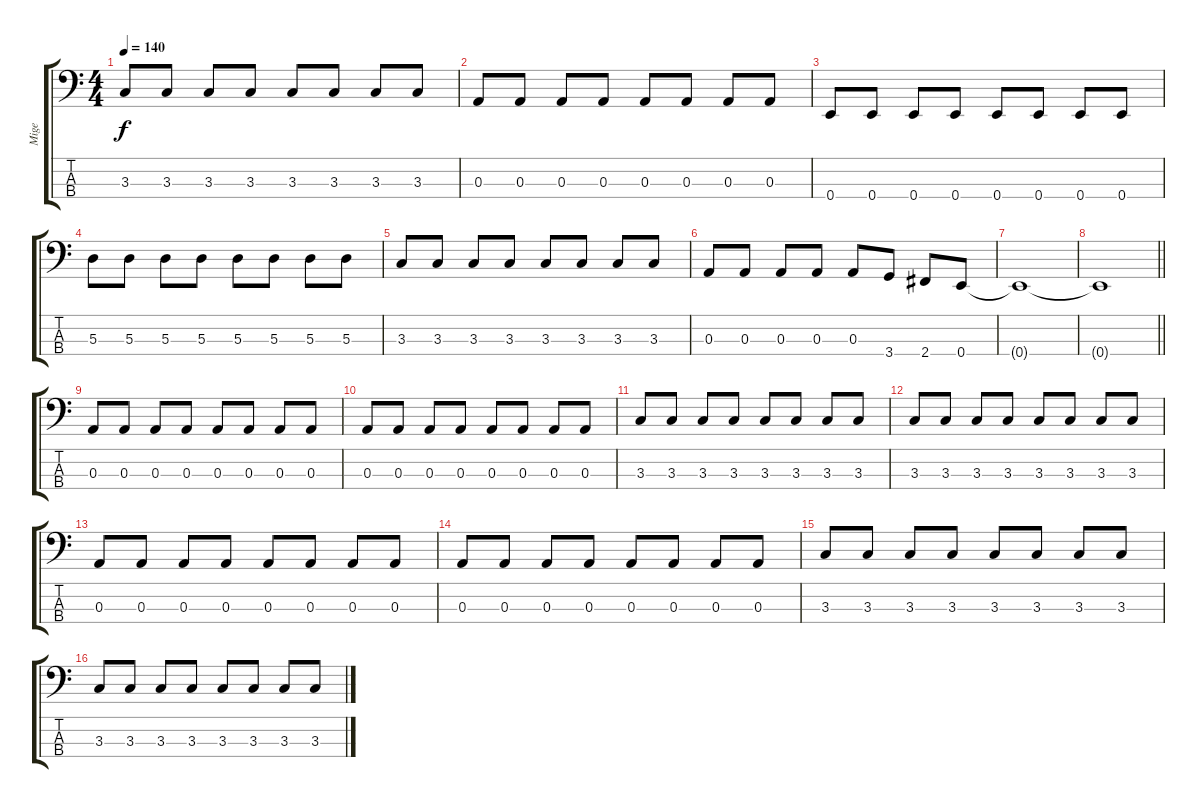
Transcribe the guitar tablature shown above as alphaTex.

\track ("Mige" "Mige") {instrument electricbassfinger}
\staff {score tabs}
\tuning (G2 D2 A1 E1) {hide}
\ts (4 4)
\tempo 140
\clef f4
\ks c
3.3.8{dy f} 3.3.8 3.3.8 3.3.8 3.3.8 3.3.8 3.3.8 3.3.8 |
0.3.8 0.3.8 0.3.8 0.3.8 0.3.8 0.3.8 0.3.8 0.3.8 |
0.4.8 0.4.8 0.4.8 0.4.8 0.4.8 0.4.8 0.4.8 0.4.8 |
5.3.8 5.3.8 5.3.8 5.3.8 5.3.8 5.3.8 5.3.8 5.3.8 |
3.3.8 3.3.8 3.3.8 3.3.8 3.3.8 3.3.8 3.3.8 3.3.8 |
0.3.8 0.3.8 0.3.8 0.3.8 0.3.8 3.4.8 2.4.8 0.4.8 |
0.4{t}.1 |
\barLineRight lightlight
0.4{t}.1 |
0.3.8 0.3.8 0.3.8 0.3.8 0.3.8 0.3.8 0.3.8 0.3.8 |
0.3.8 0.3.8 0.3.8 0.3.8 0.3.8 0.3.8 0.3.8 0.3.8 |
3.3.8 3.3.8 3.3.8 3.3.8 3.3.8 3.3.8 3.3.8 3.3.8 |
3.3.8 3.3.8 3.3.8 3.3.8 3.3.8 3.3.8 3.3.8 3.3.8 |
0.3.8 0.3.8 0.3.8 0.3.8 0.3.8 0.3.8 0.3.8 0.3.8 |
0.3.8 0.3.8 0.3.8 0.3.8 0.3.8 0.3.8 0.3.8 0.3.8 |
3.3.8 3.3.8 3.3.8 3.3.8 3.3.8 3.3.8 3.3.8 3.3.8 |
3.3.8 3.3.8 3.3.8 3.3.8 3.3.8 3.3.8 3.3.8 3.3.8
